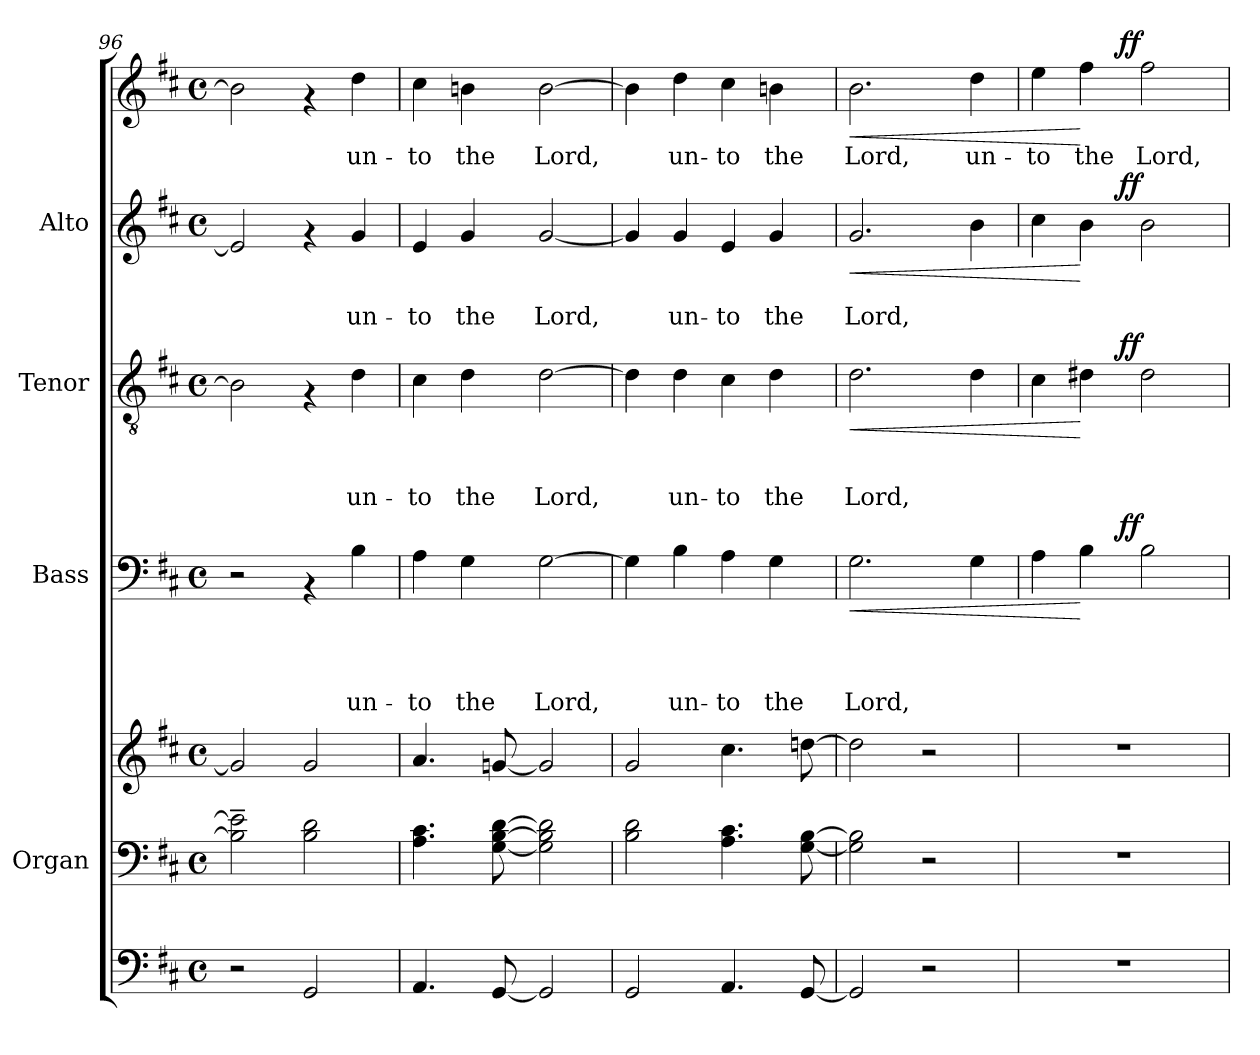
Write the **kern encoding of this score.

**kern	**kern	**kern	**kern	**text	**text	**text	**text	**dynam	**kern	**text	**text	**text	**dynam	**kern	**text	**text	**dynam	**kern	**text	**dynam
*part6	*part5	*part5	*part4	*part4	*part4	*part4	*part4	*part4	*part3	*part3	*part3	*part3	*part3	*part2	*part2	*part2	*part2	*part1	*part1	*part1
*staff7	*staff6	*staff5	*staff4	*staff4	*staff4	*staff4	*staff4	*staff4	*staff3	*staff3	*staff3	*staff3	*staff3	*staff2	*staff2	*staff2	*staff2	*staff1	*staff1	*staff1
*	*I"Organ	*	*I"Bass	*	*	*	*	*	*I"Tenor	*	*	*	*	*I"Alto	*	*	*	*	*	*
*	*	*	*I'B	*	*	*	*	*	*I'T	*	*	*	*	*I'A	*	*	*	*	*	*
*clefF4	*clefF4	*clefG2	*clefF4	*	*	*	*	*	*clefGv2	*	*	*	*	*clefG2	*	*	*	*clefG2	*	*
*k[f#c#]	*k[f#c#]	*k[f#c#]	*k[f#c#]	*	*	*	*	*	*k[f#c#]	*	*	*	*	*k[f#c#]	*	*	*	*k[f#c#]	*	*
*D:	*D:	*D:	*D:	*	*	*	*	*	*D:	*	*	*	*	*D:	*	*	*	*D:	*	*
*M4/4	*M4/4	*M4/4	*M4/4	*	*	*	*	*	*M4/4	*	*	*	*	*M4/4	*	*	*	*M4/4	*	*
*met(c)	*met(c)	*met(c)	*met(c)	*	*	*	*	*	*met(c)	*	*	*	*	*met(c)	*	*	*	*met(c)	*	*
=96	=96	=96	=96	=96	=96	=96	=96	=96	=96	=96	=96	=96	=96	=96	=96	=96	=96	=96	=96	=96
2r	2B\]~> 2e\]~>	2g/]	2r	.	.	.	.	.	2B\]	.	.	.	.	2e/]	.	.	.	2b\]	.	.
2GG/	2B\ 2d\	2g/	4rAA	.	.	.	.	.	4rF	.	.	.	.	4rf	.	.	.	4rf	.	.
!	!	!	!	!	!	!	!LO:LY:b	!	!	!	!	!LO:LY:b	!	!	!	!LO:LY:b	!	!	!LO:LY:b	!
.	.	.	4B\	.	.	.	un-	.	4d\	.	.	un-	.	4g/	.	un-	.	4dd\	un-	.
=97	=97	=97	=97	=97	=97	=97	=97	=97	=97	=97	=97	=97	=97	=97	=97	=97	=97	=97	=97	=97
!	!	!	!	!	!	!	!LO:LY:b	!	!	!	!	!LO:LY:b	!	!	!	!LO:LY:b	!	!	!LO:LY:b	!
4.AA/	4.A\ 4.c#\	4.a/	4A\	.	.	.	-to	.	4c#\	.	.	-to	.	4e/	.	-to	.	4cc#\	-to	.
!	!	!	!	!	!	!	!LO:LY:b	!	!	!	!	!LO:LY:b	!	!	!	!LO:LY:b	!	!	!LO:LY:b	!
.	.	.	4G\	.	.	.	the	.	4d\	.	.	the	.	4g/	.	the	.	4bn\	the	.
[<8GG/	[<8G\ [>8B\ [>8d\	[<8gn/	.	.	.	.	.	.	.	.	.	.	.	.	.	.	.	.	.	.
!	!	!	!	!	!	!	!LO:LY:b	!	!	!	!	!LO:LY:b	!	!	!	!LO:LY:b	!	!	!LO:LY:b	!
2GG/]	2G\] 2B\] 2d\]	2g/]	[>2G\	.	.	.	Lord,	.	[>2d\	.	.	Lord,	.	[<2g/	.	Lord,	.	[>2b\	Lord,	.
=98	=98	=98	=98	=98	=98	=98	=98	=98	=98	=98	=98	=98	=98	=98	=98	=98	=98	=98	=98	=98
2GG/	2B\ 2d\	2g/	4G\]	.	.	.	.	.	4d\]	.	.	.	.	4g/]	.	.	.	4b\]	.	.
!	!	!	!	!	!	!	!LO:LY:b	!	!	!	!	!LO:LY:b	!	!	!	!LO:LY:b	!	!	!LO:LY:b	!
.	.	.	4B\	.	.	.	un-	.	4d\	.	.	un-	.	4g/	.	un-	.	4dd\	un-	.
!	!	!	!	!	!	!	!LO:LY:b	!	!	!	!	!LO:LY:b	!	!	!	!LO:LY:b	!	!	!LO:LY:b	!
4.AA/	4.A\ 4.c#\	4.cc#\	4A\	.	.	.	-to	.	4c#\	.	.	-to	.	4e/	.	-to	.	4cc#\	-to	.
!	!	!	!	!	!	!	!LO:LY:b	!	!	!	!	!LO:LY:b	!	!	!	!LO:LY:b	!	!	!LO:LY:b	!
.	.	.	4G\	.	.	.	the	.	4d\	.	.	the	.	4g/	.	the	.	4bn\	the	.
[<8GG/	[<8G\ [<8B\	[<8ddn\	.	.	.	.	.	.	.	.	.	.	.	.	.	.	.	.	.	.
!!LO:PB:g=z
=99	=99	=99	=99	=99	=99	=99	=99	=99	=99	=99	=99	=99	=99	=99	=99	=99	=99	=99	=99	=99
!	!	!	!	!	!	!	!LO:LY:b	!LO:HP:b	!	!	!	!LO:LY:b	!LO:HP:b	!	!	!LO:LY:b	!LO:HP:b	!	!LO:LY:b	!LO:HP:b
2GG/]	2G\] 2B\]	2dd\]	2.G\	.	.	.	Lord,	<	2.d\	.	.	Lord,	<	2.g/	.	Lord,	<	2.b\	Lord,	<
2r	2r	2r	.	.	.	.	.	.	.	.	.	.	.	.	.	.	.	.	.	.
!	!	!	!	!	!	!	!	!	!	!	!	!	!	!	!	!	!	!	!LO:LY:b	!
.	.	.	4G\	.	.	.	.	.	4d\	.	.	.	.	4b\	.	.	.	4dd\	un-	.
=100	=100	=100	=100	=100	=100	=100	=100	=100	=100	=100	=100	=100	=100	=100	=100	=100	=100	=100	=100	=100
!	!	!	!	!	!	!	!	!	!	!	!	!	!	!	!	!	!	!	!LO:LY:b	!
*	*	*	*^	*	*	*	*	*	*^	*	*	*	*	*^	*	*	*	*^	*	*
1r	1r	1r	4A\	4..ryy	.	.	.	.	.	4c#\	4..ryy	.	.	.	.	4cc#\	4..ryy	.	.	.	4ee\	4..ryy	-to	.
!	!	!	!	!	!	!	!	!	!	!	!	!	!	!	!	!	!	!	!	!	!	!	!LO:LY:b	!
.	.	.	4B\	.	.	.	.	.	[	4d#X\	.	.	.	.	[	4b\	.	.	.	[	4ff#\	.	the	[
!	!	!	!	!	!	!	!	!	!LO:DY:a	!	!	!	!	!	!LO:DY:a	!	!	!	!	!LO:DY:a	!	!	!	!LO:DY:a
.	.	.	.	2ryy	.	.	.	.	ff	.	2ryy	.	.	.	ff	.	2ryy	.	.	ff	.	2ryy	.	ff
!	!	!	!	!	!	!	!	!	!	!	!	!	!	!	!	!	!	!	!	!	!	!	!LO:LY:b	!
.	.	.	2B\	.	.	.	.	.	.	2d#\	.	.	.	.	.	2b\	.	.	.	.	2ff#\	.	Lord,	.
.	.	.	.	16ryy	.	.	.	.	.	.	16ryy	.	.	.	.	.	16ryy	.	.	.	.	16ryy	.	.
*	*	*	*v	*v	*	*	*	*	*	*	*	*	*	*	*	*v	*v	*	*	*	*v	*v	*	*
*	*	*	*	*	*	*	*	*	*v	*v	*	*	*	*	*	*	*	*	*	*	*
=	=	=	=	=	=	=	=	=	=	=	=	=	=	=	=	=	=	=	=	=
*-	*-	*-	*-	*-	*-	*-	*-	*-	*-	*-	*-	*-	*-	*-	*-	*-	*-	*-	*-	*-
